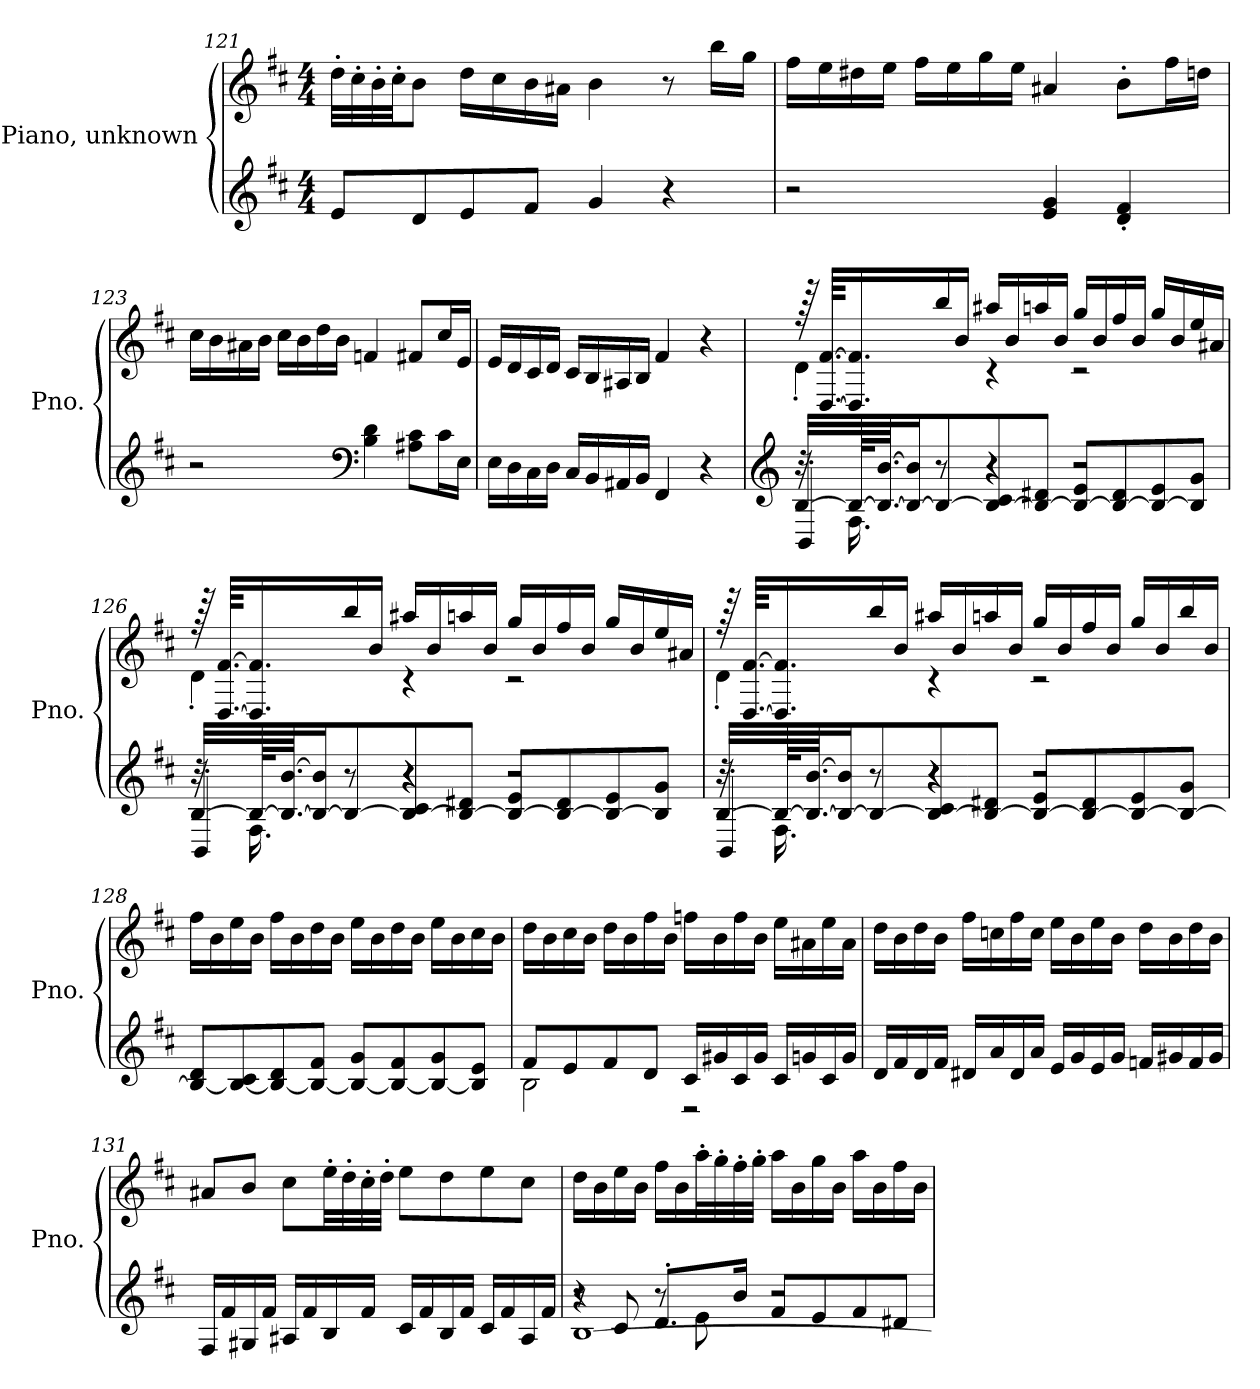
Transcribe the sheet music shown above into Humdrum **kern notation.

**kern	**kern
*part1	*part1
*staff2	*staff1
*I"Piano, unknown	*
*I'Pno.	*
*clefG2	*clefG2
*k[f#c#]	*k[f#c#]
*M4/4	*M4/4
=121	=121
8e/L	32dd'\LLL
.	32cc#'\
.	32b'\
.	32cc#'\JJ
8d/	8b\J
8e/	16dd\LL
.	16cc#\
8f#/J	16b\
.	16a#X\JJ
4g/	4b\
4r	8r
.	16bb\LL
.	16gg\JJ
!!LO:LB:g=z
=122	=122
2r	16ff#\LL
.	16ee\
.	16dd#X\
.	16ee\JJ
.	16ff#\LL
.	16ee\
.	16gg\
.	16ee\JJ
4e/ 4g/	4a#X/
4d/' 4f#/'	8b'\L
.	16ff#\L
.	16ddn\JJ
=123	=123
2r	16cc#\LL
.	16b\
.	16a#X\
.	16b\JJ
.	16cc#\LL
.	16b\
.	16dd\
.	16b\JJ
*clefF4	*
4B\ 4d\	4fn/
8A#X\ 8c#\L	8f#X/L
16c#\L	16cc#/L
16E\JJ	16e/JJ
=124	=124
16E\LL	16e/LL
16D\	16d/
16C#\	16c#/
16D\JJ	16d/JJ
16C#/LL	16c#/LL
16BB/	16B/
16AA#X/	16A#X/
16BB/JJ	16B/JJ
4FF#/	4f#/
4r	4r
!!LO:LB:g=z
=125	=125
*clefG2	*
*^	*^
*	*^	*	*
[32B/LLL	32r	4BB'/	128r	4d'\
.	.	.	[64.D/ [64.f#/KKLL	.
128B/KL_	16.F#\	.	16.D/] 16.f#/]	.
64.B/_ [64.b/JJ	.	.	.	.
16B/_ 16b/]J	.	.	.	.
8B/_	8r	.	16bb/	.
.	.	.	16b/JJ	.
8B/_ 8c#/	4r	4r	16aa#X/LL	4r
.	.	.	16b/	.
8B/_ 8d#X/J	.	.	16aan/	.
.	.	.	16b/JJ	.
8B/_ 8e/L	2r	2r	16gg/LL	2r
.	.	.	16b/	.
8B/_ 8d#/	.	.	16ff#/	.
.	.	.	16b/JJ	.
8B/_ 8e/	.	.	16gg/LL	.
.	.	.	16b/	.
8B/] 8g/J	.	.	16ee/	.
.	.	.	16a#X/JJ	.
!!LO:PB:g=z	!!
=126	=126	=126	=126	=126
[32B/LLL	32r	4BB'/	128r	4d'\
.	.	.	[64.D/ [64.f#/KKLL	.
128B/KL_	16.F#\	.	16.D/] 16.f#/]	.
64.B/_ [64.b/JJ	.	.	.	.
16B/_ 16b/]J	.	.	.	.
8B/_	8r	.	16bb/	.
.	.	.	16b/JJ	.
8B/_ 8c#/	4r	4r	16aa#X/LL	4r
.	.	.	16b/	.
8B/_ 8d#X/J	.	.	16aan/	.
.	.	.	16b/JJ	.
8B/_ 8e/L	2r	2r	16gg/LL	2r
.	.	.	16b/	.
8B/_ 8d#/	.	.	16ff#/	.
.	.	.	16b/JJ	.
8B/_ 8e/	.	.	16gg/LL	.
.	.	.	16b/	.
8B/] 8g/J	.	.	16ee/	.
.	.	.	16a#X/JJ	.
!!LO:LB:g=z	!!
=127	=127	=127	=127	=127
[32B/LLL	32r	4BB'/	128r	4d'\
.	.	.	[64.D/ [64.f#/KKLL	.
128B/KL_	16.F#\	.	16.D/] 16.f#/]	.
64.B/_ [64.b/JJ	.	.	.	.
16B/_ 16b/]J	.	.	.	.
8B/_	8r	.	16bb/	.
.	.	.	16b/JJ	.
8B/_ 8c#/	4r	4r	16aa#X/LL	4r
.	.	.	16b/	.
8B/_ 8d#X/J	.	.	16aan/	.
.	.	.	16b/JJ	.
8B/_ 8e/L	2r	2r	16gg/LL	2r
.	.	.	16b/	.
8B/_ 8d#/	.	.	16ff#/	.
.	.	.	16b/JJ	.
8B/_ 8e/	.	.	16gg/LL	.
.	.	.	16b/	.
8B/_ 8g/J	.	.	16bb/	.
.	.	.	16b/JJ	.
*v	*v	*v	*	*
*	*v	*v
=128	=128
8B/_ 8d/L	16ff#\LL
.	16b\
8B/_ 8c#/	16ee\
.	16b\JJ
8B/_ 8d/	16ff#\LL
.	16b\
8B/_ 8f#/J	16dd\
.	16b\JJ
8B/_ 8g/L	16ee\LL
.	16b\
8B/_ 8f#/	16dd\
.	16b\JJ
8B/_ 8g/	16ee\LL
.	16b\
8B/] 8e/J	16cc#\
.	16b\JJ
!!LO:LB:g=z
=129	=129
*^	*
8f#/L	2B\	16dd\LL
.	.	16b\
8e/	.	16cc#\
.	.	16b\JJ
8f#/	.	16dd\LL
.	.	16b\
8d/J	.	16ff#\
.	.	16b\JJ
16c#/LL	2r	16ffn\LL
16g#X/	.	16b\
16c#/	.	16ff\
16g#/JJ	.	16b\JJ
16c#/LL	.	16ee\LL
16gn/	.	16a#X\
16c#/	.	16ee\
16g/JJ	.	16a#\JJ
*v	*v	*
=130	=130
16d/LL	16dd\LL
16f#/	16b\
16d/	16dd\
16f#/JJ	16b\JJ
16d#X/LL	16ff#\LL
16a/	16ccn\
16d#/	16ff#\
16a/JJ	16cc\JJ
16e/LL	16ee\LL
16g/	16b\
16e/	16ee\
16g/JJ	16b\JJ
16fn/LL	16dd\LL
16g#X/	16b\
16f/	16dd\
16g#/JJ	16b\JJ
!!LO:LB:g=z
=131	=131
16F#/LL	8a#X/L
16f#/	.
16G#X/	8b/J
16f#/JJ	.
16A#X/LL	8cc#\L
16f#/	.
16B/	32ee'\LL
.	32dd'\
16f#/JJ	32cc#'\
.	32dd'\JJJ
16c#/LL	8ee\L
16f#/	.
16B/	8dd\
16f#/JJ	.
16c#/LL	8ee\
16f#/	.
16A#/	8cc#\J
16f#/JJ	.
=132	=132
*^	*
*	*^	*
8r	4r	[1B	16dd\LL
.	.	.	16b\
8c#/	.	.	16ee\
.	.	.	16b\JJ
8.d'/L	8r	.	16ff#\LL
.	.	.	16b\
.	8e\	.	32aa'\L
.	.	.	32gg'\
16b/Jk	.	.	32ff#'\
.	.	.	32gg'\JJJ
8f#/L	2r	.	16aa\LL
.	.	.	16b\
8e/	.	.	16gg\
.	.	.	16b\JJ
8f#/	.	.	16aa\LL
.	.	.	16b\
8d#X/J	.	.	16ff#\
.	.	.	16b\JJ
*v	*v	*v	*
=	=
*-	*-
